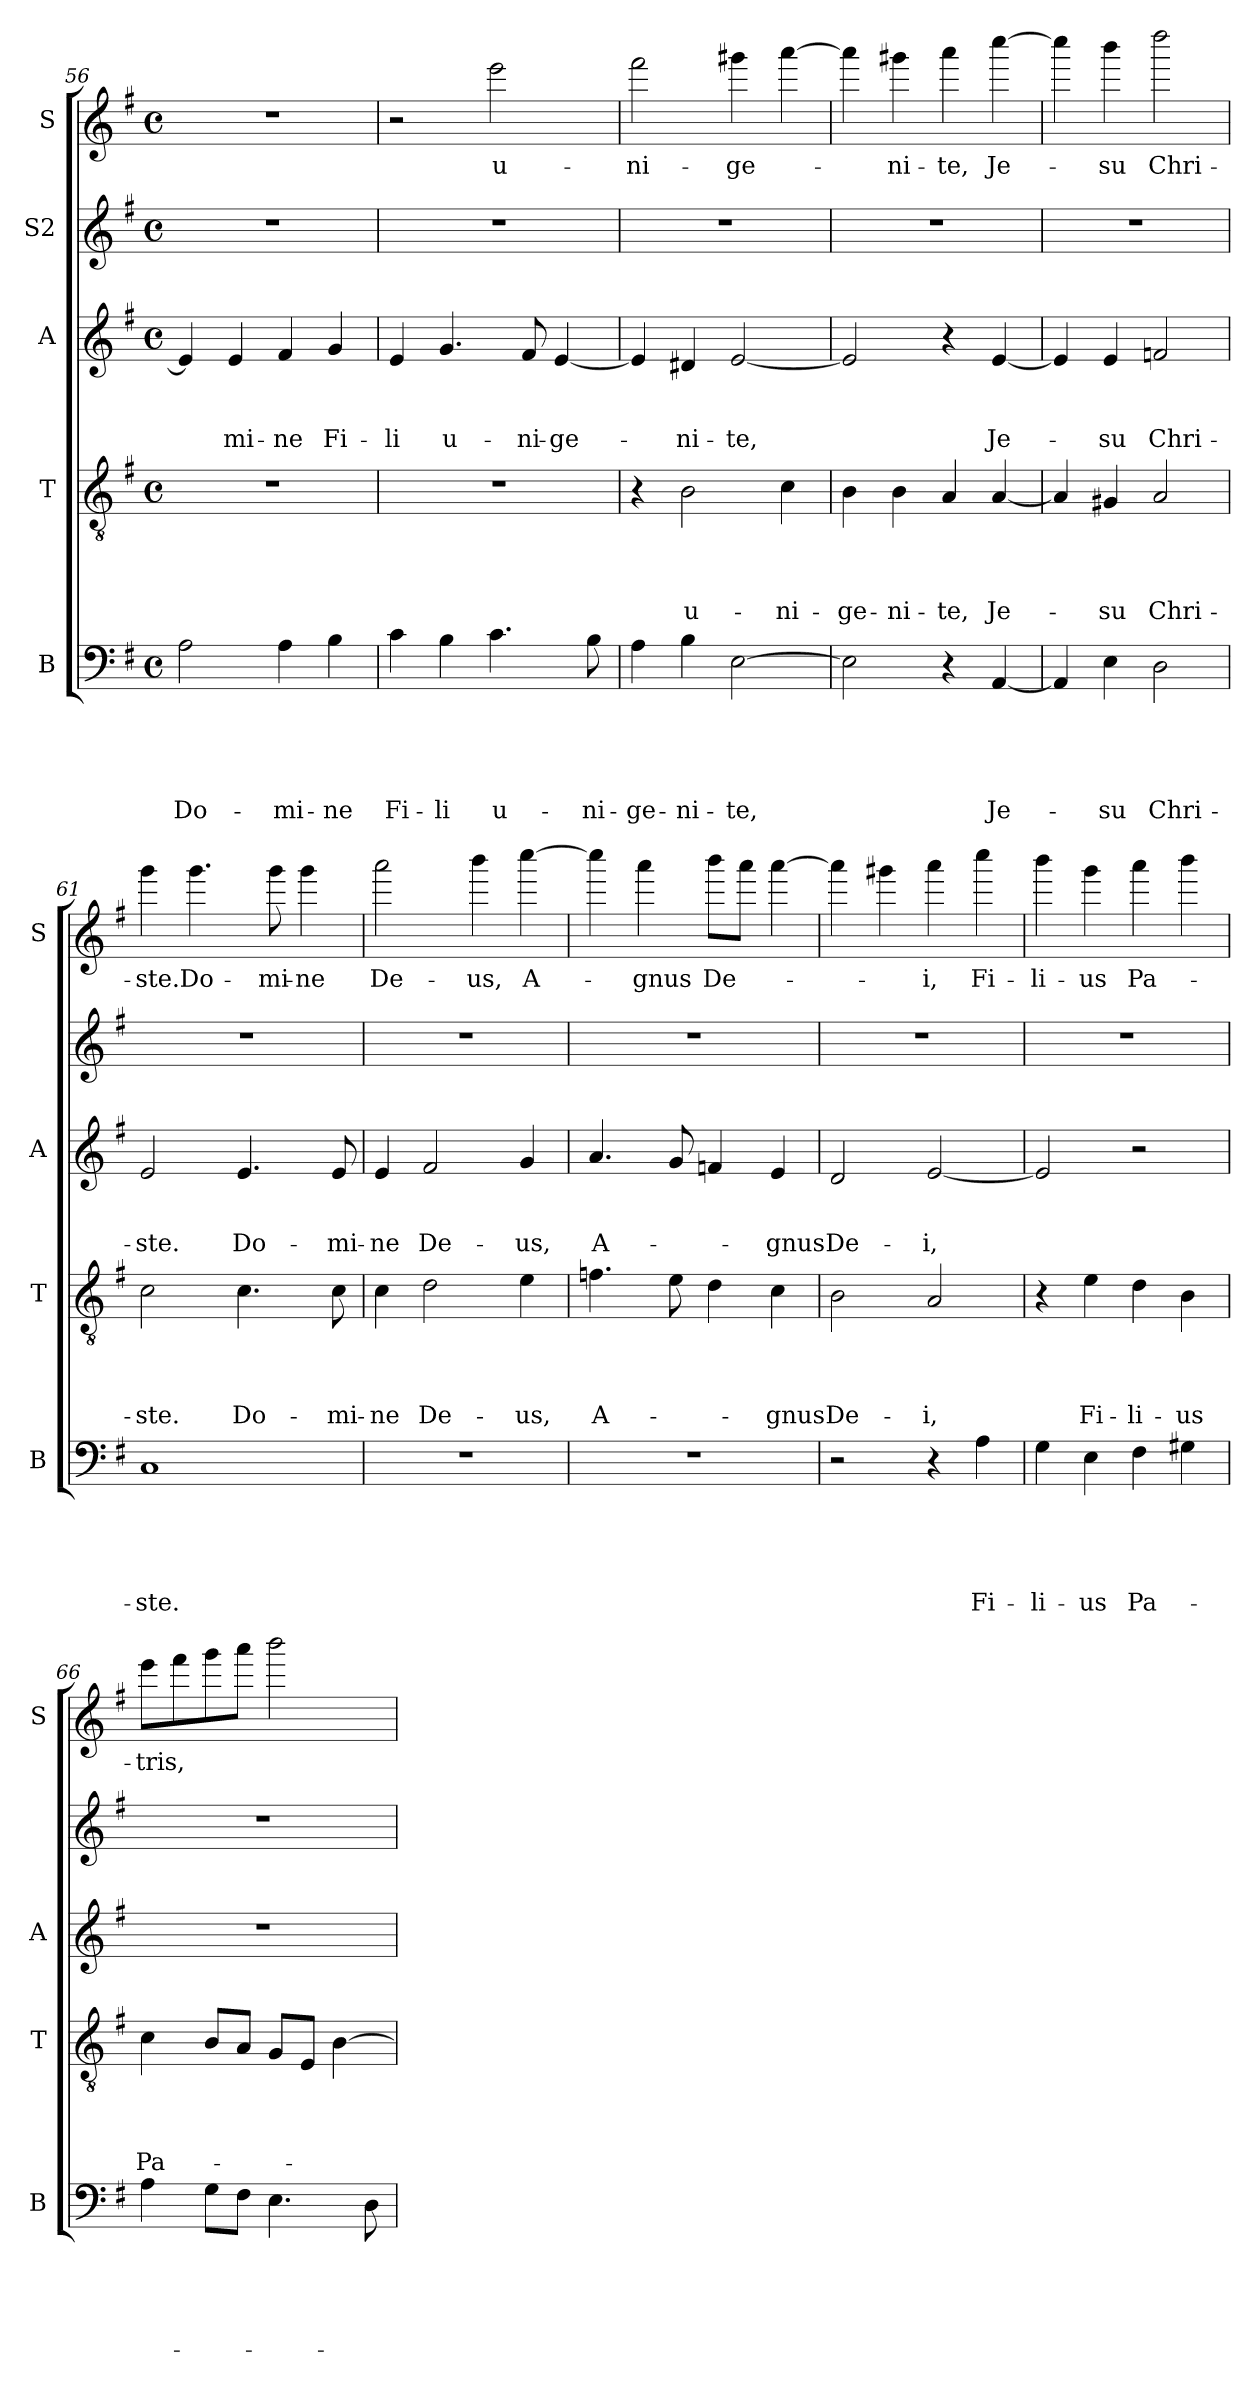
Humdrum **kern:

**kern	**text	**text	**text	**text	**text	**kern	**text	**text	**text	**text	**kern	**text	**text	**text	**kern	**kern	**text
*part5	*part5	*part5	*part5	*part5	*part5	*part4	*part4	*part4	*part4	*part4	*part3	*part3	*part3	*part3	*part2	*part1	*part1
*staff5	*staff5	*staff5	*staff5	*staff5	*staff5	*staff4	*staff4	*staff4	*staff4	*staff4	*staff3	*staff3	*staff3	*staff3	*staff2	*staff1	*staff1
*I"B	*	*	*	*	*	*I"T	*	*	*	*	*I"A	*	*	*	*I"S2	*I"S	*
*I'B	*	*	*	*	*	*I'T	*	*	*	*	*I'A	*	*	*	*	*I'S	*
*clefF4	*	*	*	*	*	*clefGv2	*	*	*	*	*clefG2	*	*	*	*clefG2	*clefG2	*
*k[f#]	*	*	*	*	*	*k[f#]	*	*	*	*	*k[f#]	*	*	*	*k[f#]	*k[f#]	*
*G:	*	*	*	*	*	*G:	*	*	*	*	*G:	*	*	*	*G:	*G:	*
*M4/4	*	*	*	*	*	*M4/4	*	*	*	*	*M4/4	*	*	*	*M4/4	*M4/4	*
*met(c)	*	*	*	*	*	*met(c)	*	*	*	*	*met(c)	*	*	*	*met(c)	*met(c)	*
=56	=56	=56	=56	=56	=56	=56	=56	=56	=56	=56	=56	=56	=56	=56	=56	=56	=56
!	!	!	!	!	!LO:LY:b	!	!	!	!	!	!	!	!	!	!	!	!
2A\	.	.	.	.	Do-	1r	.	.	.	.	4e/]	.	.	.	1r	1r	.
!	!	!	!	!	!	!	!	!	!	!	!	!	!	!LO:LY:b	!	!	!
.	.	.	.	.	.	.	.	.	.	.	4e/	.	.	-mi-	.	.	.
!	!	!	!	!	!LO:LY:b	!	!	!	!	!	!	!	!	!LO:LY:b:rj	!	!	!
4A\	.	.	.	.	-mi-	.	.	.	.	.	4f#/	.	.	-ne	.	.	.
!	!	!	!	!	!LO:LY:b:rj	!	!	!	!	!	!	!	!	!LO:LY:b	!	!	!
4B\	.	.	.	.	-ne	.	.	.	.	.	4g/	.	.	Fi-	.	.	.
=57	=57	=57	=57	=57	=57	=57	=57	=57	=57	=57	=57	=57	=57	=57	=57	=57	=57
!	!	!	!	!	!LO:LY:b	!	!	!	!	!	!	!	!	!LO:LY:b	!	!	!
4c\	.	.	.	.	Fi-	1r	.	.	.	.	4e/	.	.	-li	1r	2r	.
!	!	!	!	!	!LO:LY:b	!	!	!	!	!	!	!	!	!LO:LY:b	!	!	!
4B\	.	.	.	.	-li	.	.	.	.	.	4.g/	.	.	u-	.	.	.
!	!	!	!	!	!LO:LY:b	!	!	!	!	!	!	!	!	!	!	!	!LO:LY:b
4.c\	.	.	.	.	u-	.	.	.	.	.	.	.	.	.	.	2eee\	u-
!	!	!	!	!	!	!	!	!	!	!	!	!	!	!LO:LY:b	!	!	!
.	.	.	.	.	.	.	.	.	.	.	8f#/	.	.	-ni-	.	.	.
!	!	!	!	!	!	!	!	!	!	!	!	!	!	!LO:LY:b	!	!	!
.	.	.	.	.	.	.	.	.	.	.	[<4e/	.	.	-ge-	.	.	.
!	!	!	!	!	!LO:LY:b	!	!	!	!	!	!	!	!	!	!	!	!
8B\	.	.	.	.	-ni-	.	.	.	.	.	.	.	.	.	.	.	.
=58	=58	=58	=58	=58	=58	=58	=58	=58	=58	=58	=58	=58	=58	=58	=58	=58	=58
!	!	!	!	!	!LO:LY:b	!	!	!	!	!	!	!	!	!	!	!	!LO:LY:b
4A\	.	.	.	.	-ge-	4r	.	.	.	.	4e/]	.	.	.	1r	2fff#\	-ni-
!	!	!	!	!	!LO:LY:b	!	!	!	!	!LO:LY:b	!	!	!	!LO:LY:b	!	!	!
4B\	.	.	.	.	-ni-	2B\	.	.	.	u-	4d#X/	.	.	-ni-	.	.	.
!	!	!	!	!	!LO:LY:b	!	!	!	!	!	!	!	!	!LO:LY:b	!	!	!LO:LY:b
[>2E\	.	.	.	.	-te,	.	.	.	.	.	[<2e/	.	.	-te,	.	4ggg#X\	-ge-
!	!	!	!	!	!	!	!	!	!	!LO:LY:b	!	!	!	!	!	!	!
.	.	.	.	.	.	4c\	.	.	.	-ni-	.	.	.	.	.	[<4aaa\	.
=59	=59	=59	=59	=59	=59	=59	=59	=59	=59	=59	=59	=59	=59	=59	=59	=59	=59
!	!	!	!	!	!	!	!	!	!	!LO:LY:b	!	!	!	!	!	!	!
2E\]	.	.	.	.	.	4B\	.	.	.	-ge-	2e/]	.	.	.	1r	4aaa\]	.
!	!	!	!	!	!	!	!	!	!	!LO:LY:b	!	!	!	!	!	!	!LO:LY:b
.	.	.	.	.	.	4B\	.	.	.	-ni-	.	.	.	.	.	4ggg#X\	-ni-
!	!	!	!	!	!	!	!	!	!	!LO:LY:b	!	!	!	!	!	!	!LO:LY:b
4r	.	.	.	.	.	4A/	.	.	.	-te,	4r	.	.	.	.	4aaa\	-te,
!	!	!	!	!	!LO:LY:b	!	!	!	!	!LO:LY:b	!	!	!	!LO:LY:b	!	!	!LO:LY:b
[<4AA/	.	.	.	.	Je-	[<4A/	.	.	.	Je-	[<4e/	.	.	Je-	.	[>4cccc\	Je-
=60	=60	=60	=60	=60	=60	=60	=60	=60	=60	=60	=60	=60	=60	=60	=60	=60	=60
4AA/]	.	.	.	.	.	4A/]	.	.	.	.	4e/]	.	.	.	1r	4cccc\]	.
!	!	!	!	!	!LO:LY:b	!	!	!	!	!LO:LY:b	!	!	!	!LO:LY:b	!	!	!LO:LY:b
4E\	.	.	.	.	-su	4G#/	.	.	.	-su	4e/	.	.	-su	.	4bbb\	-su
!	!	!	!	!	!LO:LY:b	!	!	!	!	!LO:LY:b	!	!	!	!LO:LY:b	!	!	!LO:LY:b
2D\	.	.	.	.	Chri-	2A/	.	.	.	Chri-	2fn/	.	.	Chri-	.	2dddd\	Chri-
=61	=61	=61	=61	=61	=61	=61	=61	=61	=61	=61	=61	=61	=61	=61	=61	=61	=61
!	!	!	!	!	!LO:LY:b	!	!	!	!	!LO:LY:b	!	!	!	!LO:LY:b	!	!	!LO:LY:b
1C	.	.	.	.	-ste.	2c\	.	.	.	-ste.	2e/	.	.	-ste.	1r	4ggg\	-ste.Do-
.	.	.	.	.	.	.	.	.	.	.	.	.	.	.	.	4.ggg\	.
!	!	!	!	!	!	!	!	!	!	!LO:LY:b	!	!	!	!LO:LY:b	!	!	!
.	.	.	.	.	.	4.c\	.	.	.	Do-	4.e/	.	.	Do-	.	.	.
!	!	!	!	!	!	!	!	!	!	!	!	!	!	!	!	!	!LO:LY:b
.	.	.	.	.	.	.	.	.	.	.	.	.	.	.	.	8ggg\	-mi-
!	!	!	!	!	!	!	!	!	!	!	!	!	!	!	!	!	!LO:LY:b:rj
.	.	.	.	.	.	.	.	.	.	.	.	.	.	.	.	4ggg\	-ne
!	!	!	!	!	!	!	!	!	!	!LO:LY:b	!	!	!	!LO:LY:b	!	!	!
.	.	.	.	.	.	8c\	.	.	.	-mi-	8e/	.	.	-mi-	.	.	.
!!LO:PB:g=z
=62	=62	=62	=62	=62	=62	=62	=62	=62	=62	=62	=62	=62	=62	=62	=62	=62	=62
!	!	!	!	!	!	!	!	!	!	!LO:LY:b	!	!	!	!LO:LY:b	!	!	!LO:LY:b
1r	.	.	.	.	.	4c\	.	.	.	-ne	4e/	.	.	-ne	1r	2aaa\	De-
!	!	!	!	!	!	!	!	!	!	!LO:LY:b	!	!	!	!LO:LY:b	!	!	!
.	.	.	.	.	.	2d\	.	.	.	De-	2f#/	.	.	De-	.	.	.
!	!	!	!	!	!	!	!	!	!	!	!	!	!	!	!	!	!LO:LY:b
.	.	.	.	.	.	.	.	.	.	.	.	.	.	.	.	4bbb\	-us,
!	!	!	!	!	!	!	!	!	!	!LO:LY:b	!	!	!	!LO:LY:b	!	!	!LO:LY:b
.	.	.	.	.	.	4e\	.	.	.	-us,	4g/	.	.	-us,	.	[>4cccc\	A-
=63	=63	=63	=63	=63	=63	=63	=63	=63	=63	=63	=63	=63	=63	=63	=63	=63	=63
!	!	!	!	!	!	!	!	!	!	!LO:LY:b	!	!	!	!LO:LY:b	!	!	!
1r	.	.	.	.	.	4.fn\	.	.	.	A-	4.a/	.	.	A-	1r	4cccc\]	.
!	!	!	!	!	!	!	!	!	!	!	!	!	!	!	!	!	!LO:LY:b
.	.	.	.	.	.	.	.	.	.	.	.	.	.	.	.	4aaa\	-gnus
.	.	.	.	.	.	8e\	.	.	.	.	8g/	.	.	.	.	.	.
!	!	!	!	!	!	!	!	!	!	!	!	!	!	!	!	!	!LO:LY:b
.	.	.	.	.	.	4d\	.	.	.	.	4fn/	.	.	.	.	8bbb\L	De-
.	.	.	.	.	.	.	.	.	.	.	.	.	.	.	.	8aaa\J	.
!	!	!	!	!	!	!	!	!	!	!LO:LY:b	!	!	!	!LO:LY:b	!	!	!
.	.	.	.	.	.	4c\	.	.	.	-gnus	4e/	.	.	-gnus	.	[<4aaa\	.
=64	=64	=64	=64	=64	=64	=64	=64	=64	=64	=64	=64	=64	=64	=64	=64	=64	=64
!	!	!	!	!	!	!	!	!	!	!LO:LY:b	!	!	!	!LO:LY:b	!	!	!
2r	.	.	.	.	.	2B\	.	.	.	De-	2d/	.	.	De-	1r	4aaa\]	.
.	.	.	.	.	.	.	.	.	.	.	.	.	.	.	.	4ggg#X\	.
!	!	!	!	!	!	!	!	!	!	!LO:LY:b	!	!	!	!LO:LY:b	!	!	!LO:LY:b
4r	.	.	.	.	.	2A/	.	.	.	-i,	[<2e/	.	.	-i,	.	4aaa\	-i,
!	!	!	!	!	!LO:LY:b	!	!	!	!	!	!	!	!	!	!	!	!LO:LY:b
4A\	.	.	.	.	Fi-	.	.	.	.	.	.	.	.	.	.	4cccc\	Fi-
=65	=65	=65	=65	=65	=65	=65	=65	=65	=65	=65	=65	=65	=65	=65	=65	=65	=65
!	!	!	!	!	!LO:LY:b	!	!	!	!	!	!	!	!	!	!	!	!LO:LY:b
4G\	.	.	.	.	-li-	4r	.	.	.	.	2e/]	.	.	.	1r	4bbb\	-li-
!	!	!	!	!	!LO:LY:b	!	!	!	!	!LO:LY:b	!	!	!	!	!	!	!LO:LY:b
4E\	.	.	.	.	-us	4e\	.	.	.	Fi-	.	.	.	.	.	4ggg\	-us
!	!	!	!	!	!LO:LY:b	!	!	!	!	!LO:LY:b	!	!	!	!	!	!	!LO:LY:b
4F#\	.	.	.	.	Pa-	4d\	.	.	.	-li-	2r	.	.	.	.	4aaa\	Pa-
!	!	!	!	!	!	!	!	!	!	!LO:LY:b	!	!	!	!	!	!	!
4G#X\	.	.	.	.	.	4B\	.	.	.	-us	.	.	.	.	.	4bbb\	.
=66	=66	=66	=66	=66	=66	=66	=66	=66	=66	=66	=66	=66	=66	=66	=66	=66	=66
!	!	!	!	!	!	!	!	!	!	!LO:LY:b	!	!	!	!	!	!	!LO:LY:b
4A\	.	.	.	.	.	4c\	.	.	.	Pa-	1r	.	.	.	1r	8eee\L	-tris,
.	.	.	.	.	.	.	.	.	.	.	.	.	.	.	.	8fff#\	.
8G\L	.	.	.	.	.	8B/L	.	.	.	.	.	.	.	.	.	8ggg\	.
8F#\J	.	.	.	.	.	8A/J	.	.	.	.	.	.	.	.	.	8aaa\J	.
4.E\	.	.	.	.	.	8G/L	.	.	.	.	.	.	.	.	.	2bbb\	.
.	.	.	.	.	.	8E/J	.	.	.	.	.	.	.	.	.	.	.
.	.	.	.	.	.	[>4B\	.	.	.	.	.	.	.	.	.	.	.
8D\	.	.	.	.	.	.	.	.	.	.	.	.	.	.	.	.	.
=	=	=	=	=	=	=	=	=	=	=	=	=	=	=	=	=	=
*-	*-	*-	*-	*-	*-	*-	*-	*-	*-	*-	*-	*-	*-	*-	*-	*-	*-
